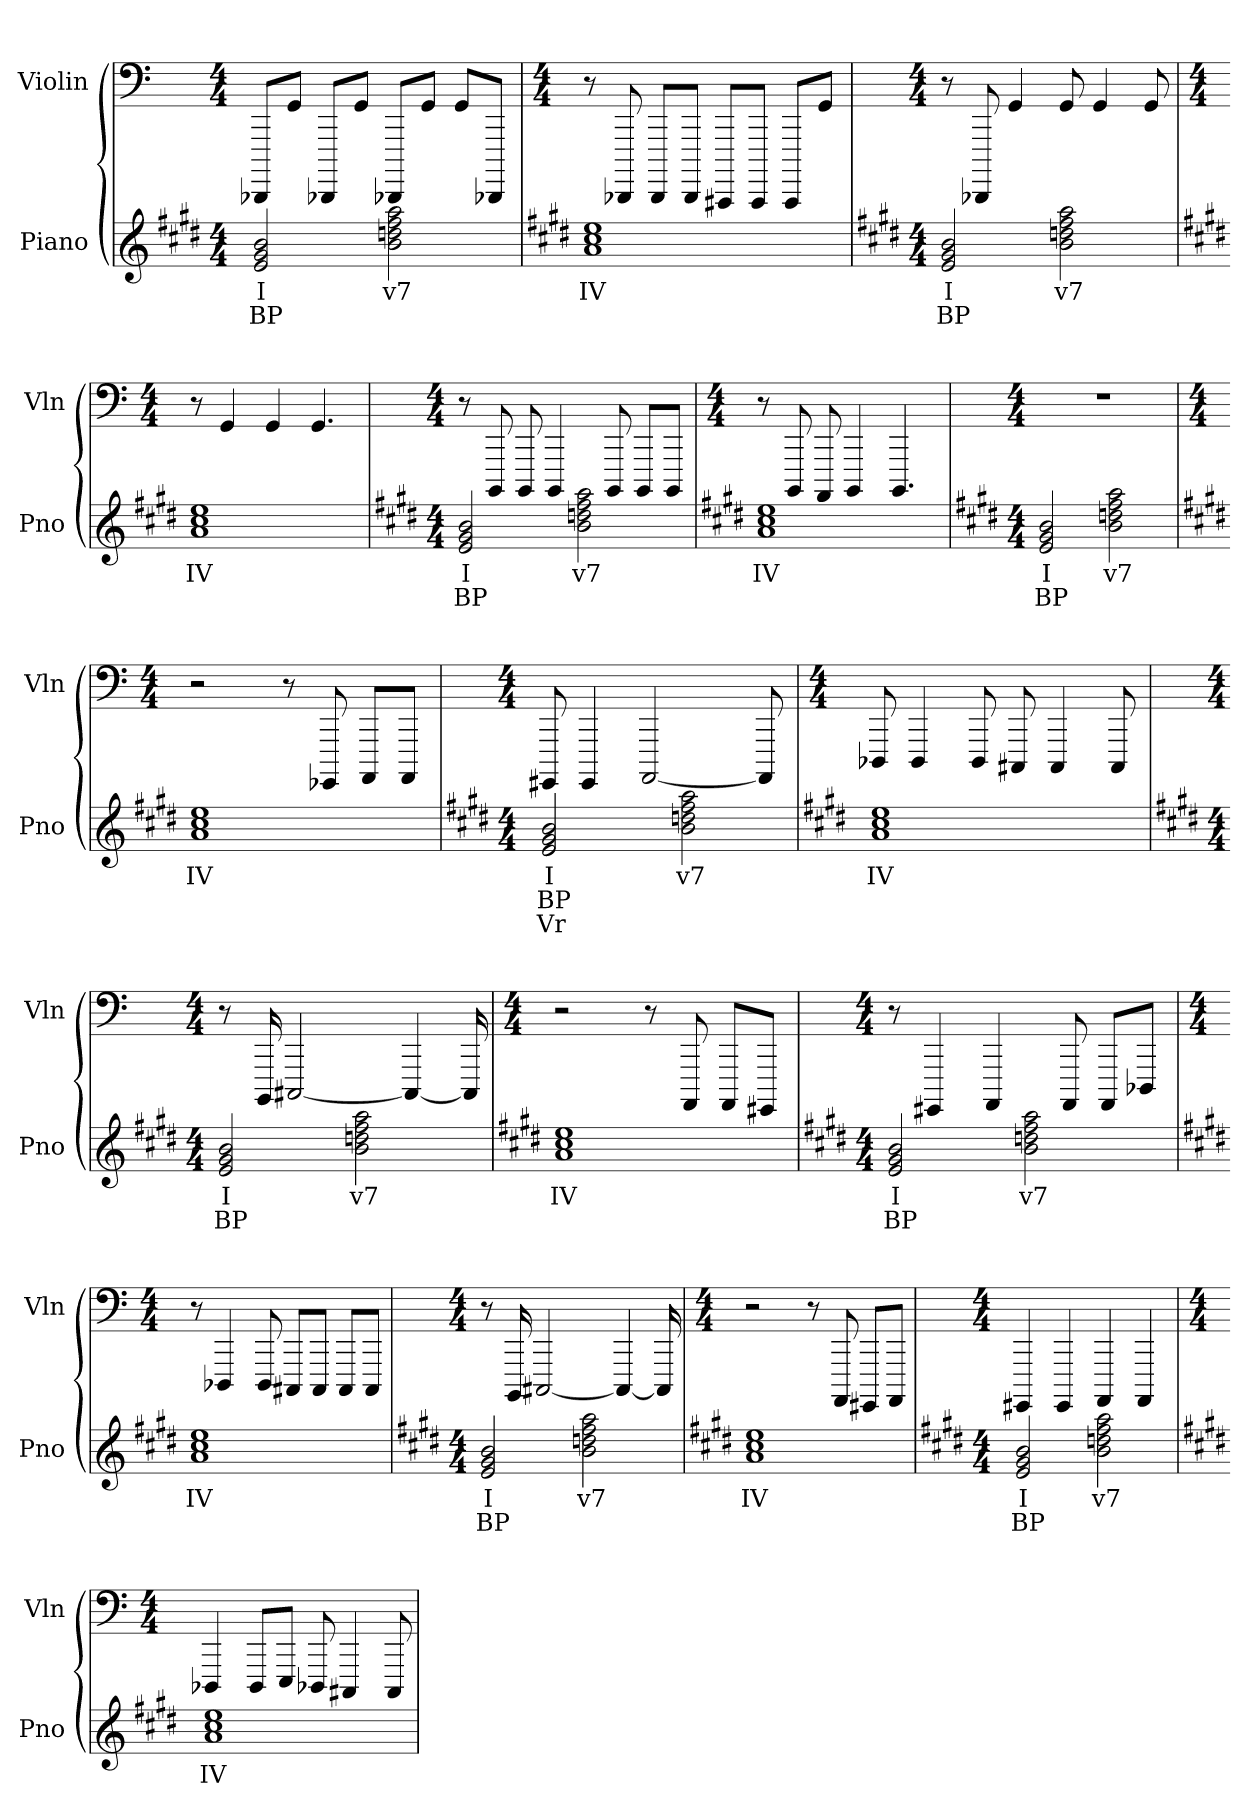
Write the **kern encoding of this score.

**kern	**text	**text	**text	**kern
*part2	*part2	*part2	*part2	*part1
*staff2	*staff2	*staff2	*staff2	*staff1
*I"Piano	*	*	*	*I"Violin
*I'Pno	*	*	*	*I'Vln
*k[f#c#g#d#]	*	*	*	*
*E:	*	*	*	*
*M4/4	*	*	*	*M4/4
=	=	=	=	=
2e 2g# 2b	I	BP	.	8DDDD-XL
.	.	.	.	8BBBBBJ
.	.	.	.	8DDDD-XL
.	.	.	.	8BBBBBJ
2b 2ddn 2ff# 2aa	v7	.	.	8DDDD-XL
.	.	.	.	8BBBBBJ
.	.	.	.	8BBBBBL
.	.	.	.	8DDDD-XJ
=	=	=	=	=
*k[f#c#g#d#]	*	*	*	*
*E:	*	*	*	*
*	*	*	*	*M4/4
1a 1cc# 1ee	IV	.	.	8r
.	.	.	.	8DDDD-X
.	.	.	.	8DDDD-L
.	.	.	.	8DDDD-J
.	.	.	.	8CCCC#XL
.	.	.	.	8CCCC#J
.	.	.	.	8CCCC#L
.	.	.	.	8BBBBBJ
=	=	=	=	=
*k[f#c#g#d#]	*	*	*	*
*E:	*	*	*	*
*M4/4	*	*	*	*M4/4
2e 2g# 2b	I	BP	.	8r
.	.	.	.	8DDDD-X
.	.	.	.	4BBBBB
2b 2ddn 2ff# 2aa	v7	.	.	8AAAAA
.	.	.	.	4BBBBB
.	.	.	.	8AAAAA
=	=	=	=	=
*k[f#c#g#d#]	*	*	*	*
*E:	*	*	*	*
*	*	*	*	*M4/4
1a 1cc# 1ee	IV	.	.	8r
.	.	.	.	4BBBBB
.	.	.	.	4GGGGG-X
.	.	.	.	4.EEEEE
=	=	=	=	=
*k[f#c#g#d#]	*	*	*	*
*E:	*	*	*	*
*M4/4	*	*	*	*M4/4
2e 2g# 2b	I	BP	.	8r
.	.	.	.	8BBBB
.	.	.	.	8BBBB
.	.	.	.	4BBBB
2b 2ddn 2ff# 2aa	v7	.	.	.
.	.	.	.	8BBBB
.	.	.	.	8BBBBL
.	.	.	.	8BBBBJ
=	=	=	=	=
*k[f#c#g#d#]	*	*	*	*
*E:	*	*	*	*
*	*	*	*	*M4/4
1a 1cc# 1ee	IV	.	.	8r
.	.	.	.	8BBBB
.	.	.	.	8AAAA
.	.	.	.	4BBBB
.	.	.	.	4.BBBB
=	=	=	=	=
*k[f#c#g#d#]	*	*	*	*
*E:	*	*	*	*
*M4/4	*	*	*	*M4/4
2e 2g# 2b	I	BP	.	1r
2b 2ddn 2ff# 2aa	v7	.	.	.
=	=	=	=	=
*k[f#c#g#d#]	*	*	*	*
*E:	*	*	*	*
*	*	*	*	*M4/4
1a 1cc# 1ee	IV	.	.	2r
.	.	.	.	8r
.	.	.	.	8GGGG-X
.	.	.	.	8AAAAL
.	.	.	.	8AAAAJ
=	=	=	=	=
*k[f#c#g#d#]	*	*	*	*
*E:	*	*	*	*
*M4/4	*	*	*	*M4/4
2e 2g# 2b	I	BP	Vr	8GGGG#X
.	.	.	.	4GGGG#
.	.	.	.	[2AAAA
2b 2ddn 2ff# 2aa	v7	.	.	.
.	.	.	.	8AAAA]
=	=	=	=	=
*k[f#c#g#d#]	*	*	*	*
*E:	*	*	*	*
*	*	*	*	*M4/4
1a 1cc# 1ee	IV	.	.	8DDD-X
.	.	.	.	4DDD-
.	.	.	.	8DDD-
.	.	.	.	8CCC#X
.	.	.	.	4CCC#
.	.	.	.	8CCC#
=	=	=	=	=
*k[f#c#g#d#]	*	*	*	*
*E:	*	*	*	*
*M4/4	*	*	*	*M4/4
2e 2g# 2b	I	BP	.	8r
.	.	.	.	16BBBB
.	.	.	.	[2CCC#X
2b 2ddn 2ff# 2aa	v7	.	.	.
.	.	.	.	4CCC#_
.	.	.	.	16CCC#]
=	=	=	=	=
*k[f#c#g#d#]	*	*	*	*
*E:	*	*	*	*
*	*	*	*	*M4/4
1a 1cc# 1ee	IV	.	.	2r
.	.	.	.	8r
.	.	.	.	8AAAA
.	.	.	.	8AAAAL
.	.	.	.	8GGGG#XJ
=	=	=	=	=
*k[f#c#g#d#]	*	*	*	*
*E:	*	*	*	*
*M4/4	*	*	*	*M4/4
2e 2g# 2b	I	BP	.	8r
.	.	.	.	4GGGG#X
.	.	.	.	4AAAA
2b 2ddn 2ff# 2aa	v7	.	.	.
.	.	.	.	8AAAA
.	.	.	.	8AAAAL
.	.	.	.	8DDD-XJ
=	=	=	=	=
*k[f#c#g#d#]	*	*	*	*
*E:	*	*	*	*
*	*	*	*	*M4/4
1a 1cc# 1ee	IV	.	.	8r
.	.	.	.	4DDD-X
.	.	.	.	8DDD-
.	.	.	.	8CCC#XL
.	.	.	.	8CCC#J
.	.	.	.	8CCC#L
.	.	.	.	8CCC#J
=	=	=	=	=
*k[f#c#g#d#]	*	*	*	*
*E:	*	*	*	*
*M4/4	*	*	*	*M4/4
2e 2g# 2b	I	BP	.	8r
.	.	.	.	16BBBB
.	.	.	.	[2CCC#X
2b 2ddn 2ff# 2aa	v7	.	.	.
.	.	.	.	4CCC#_
.	.	.	.	16CCC#]
=	=	=	=	=
*k[f#c#g#d#]	*	*	*	*
*E:	*	*	*	*
*	*	*	*	*M4/4
1a 1cc# 1ee	IV	.	.	2r
.	.	.	.	8r
.	.	.	.	8AAAA
.	.	.	.	8GGGG#XL
.	.	.	.	8AAAAJ
=	=	=	=	=
*k[f#c#g#d#]	*	*	*	*
*E:	*	*	*	*
*M4/4	*	*	*	*M4/4
2e 2g# 2b	I	BP	.	4GGGG#X
.	.	.	.	4GGGG#
2b 2ddn 2ff# 2aa	v7	.	.	4AAAA
.	.	.	.	4AAAA
=	=	=	=	=
*k[f#c#g#d#]	*	*	*	*
*E:	*	*	*	*
*	*	*	*	*M4/4
1a 1cc# 1ee	IV	.	.	4DDD-X
.	.	.	.	8DDD-L
.	.	.	.	8EEEJ
.	.	.	.	8DDD-X
.	.	.	.	4CCC#X
.	.	.	.	8CCC#
=	=	=	=	=
*-	*-	*-	*-	*-
